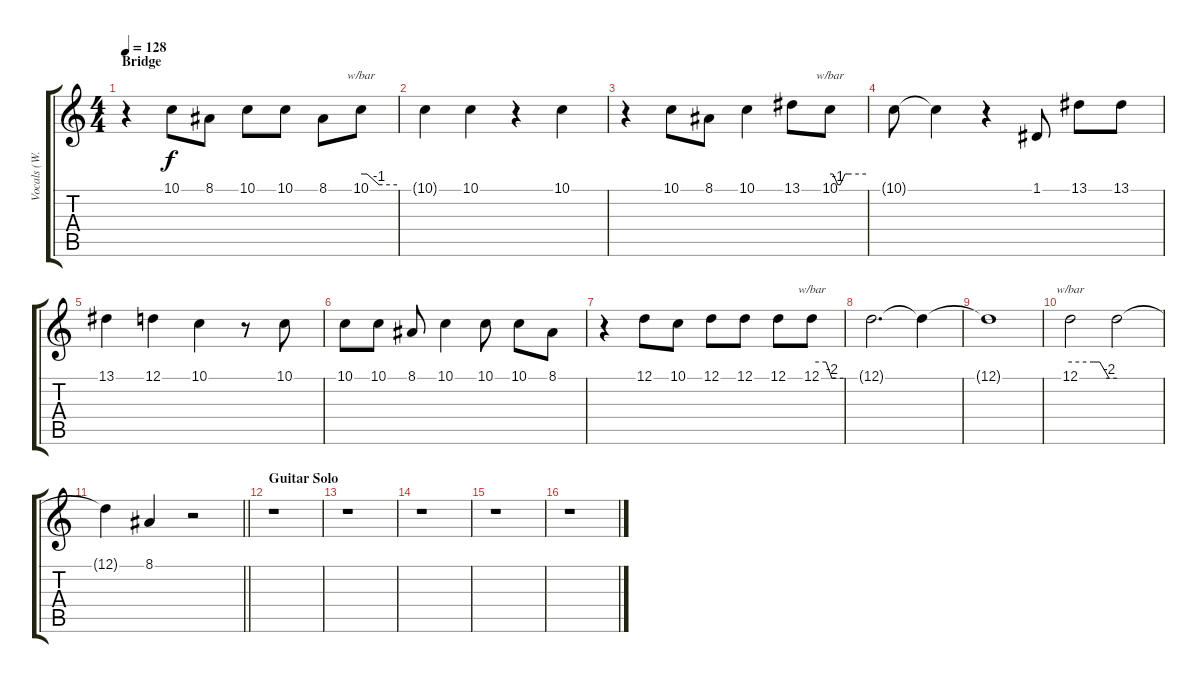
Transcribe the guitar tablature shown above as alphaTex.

\track ("Vocals (W. Axl Rose)" "Vocals (W.") {instrument lead2sawtooth}
\staff {score tabs}
\tuning (D4 A3 F3 C3 G2 D2) {hide}
\ts (4 4)
\section ("" "Bridge")
\tempo 128
\clef g2
\ks c
r.4{dy f} 10.1.8 8.1.8 10.1.8 10.1.8 8.1.8 10.1.8{tbe (custom default 0 0 10 0 30 -4 60 -4)} |
10.1{t}.4 10.1.4 r.4 10.1.4 |
r.4 10.1.8 8.1.8 10.1.4 13.1.8 10.1.8{tbe (custom default 0 0 5 0 13 -4 17 -4 25 0 30 0 60 0)} |
10.1{t}.8 10.1{t}.4 r.4 1.1.8 13.1.8 13.1.8 |
13.1.4 12.1.4 10.1.4 r.8 10.1.8 |
10.1.8 10.1.8 8.1.8 10.1.4 10.1.8 10.1.8 8.1.8 |
r.4 12.1.8 10.1.8 12.1.8 12.1.8 12.1.8 12.1.8{tbe (custom default 0 0 27 0 38 -8 45 -8 60 -8)} |
12.1{t}.2{d} 12.1{t}.4 |
12.1{t}.1 |
12.1.2{tbe (custom default 0 0 30 0 38 0 50 -8 60 -8)} 12.1{t}.2 |
\barLineRight lightlight
12.1{t}.4 8.1.4 r.2 |
\section ("" "Guitar Solo")
r.1 |
r.1 |
r.1 |
r.1 |
r.1
